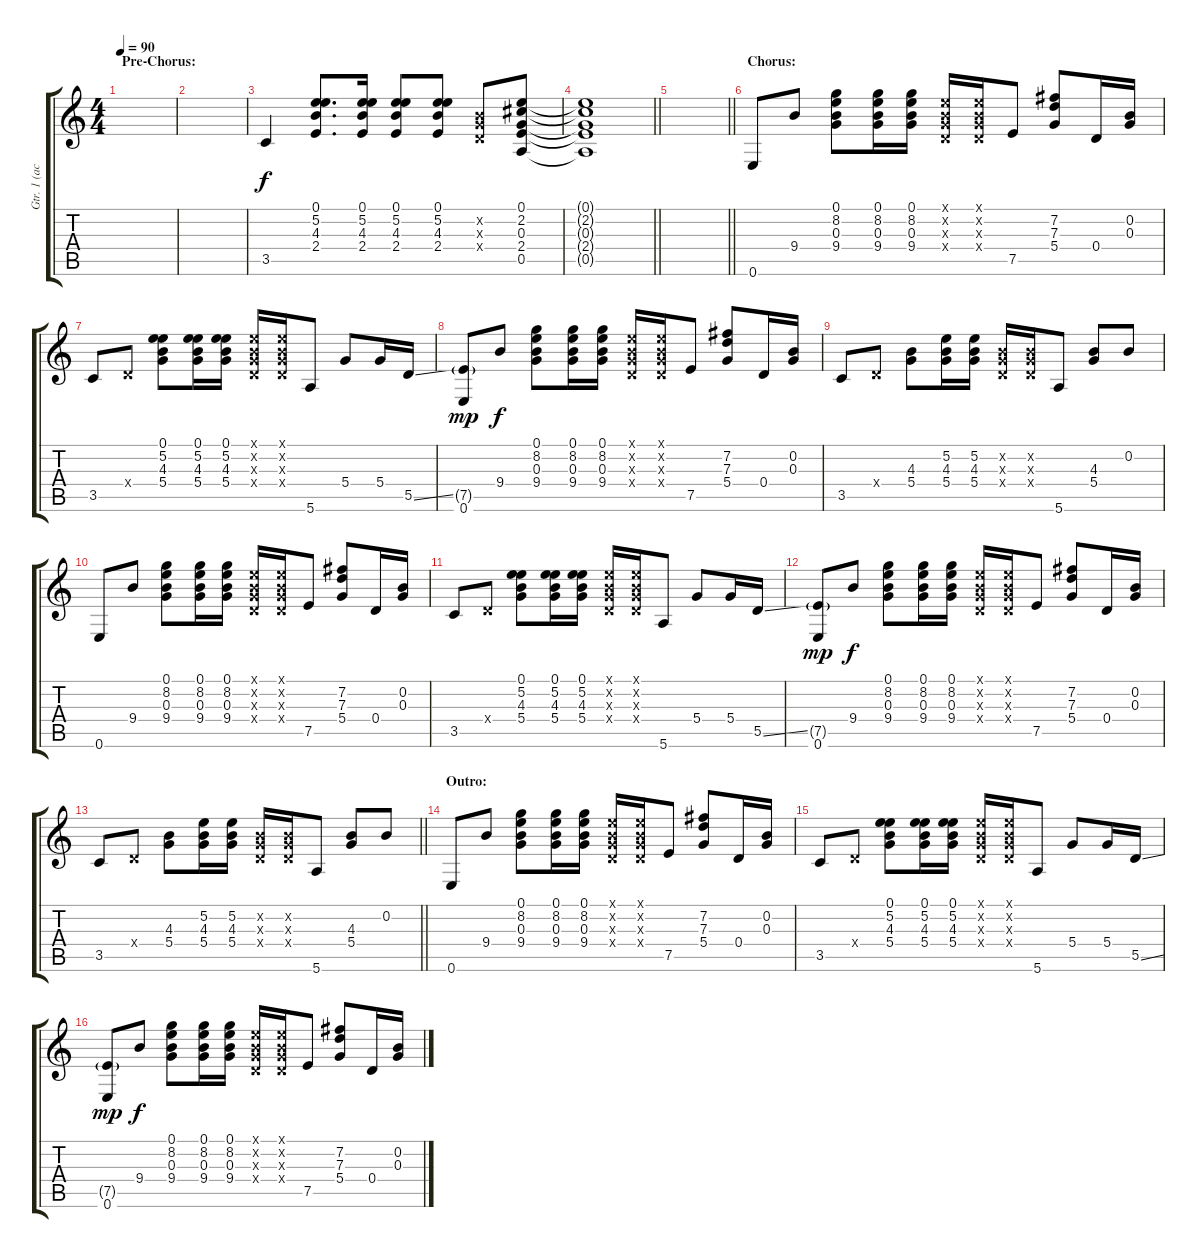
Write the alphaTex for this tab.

\track ("Gtr. 1 (acous.)" "Gtr. 1 (ac") {instrument acousticguitarsteel}
\staff {score tabs}
\tuning (E4 B3 G3 D3 A2 E2) {hide}
\ts (4 4)
\section ("" "Pre-Chorus:")
\tempo 90
\clef g2
\ks c
|
|
3.5.4 (0.1 5.2 4.3 2.4).8{d} (0.1 5.2 4.3 2.4).16 (0.1 5.2 4.3 2.4).8 (0.1 5.2 4.3 2.4).8 (0.2{x} 0.3{x} 0.4{x}).8 (0.1 2.2 0.3 2.4 0.5).8 |
\barLineRight lightlight
(0.1{t} 2.2{t} 0.3{t} 2.4{t} 0.5{t}).1 |
\barLineRight lightlight
|
\section ("" "Chorus:")
0.6.8 9.4.8 (0.1 8.2 0.3 9.4).8 (0.1 8.2 0.3 9.4).16 (0.1 8.2 0.3 9.4).16 (0.1{x} 0.2{x} 0.3{x} 0.4{x}).16 (0.1{x} 0.2{x} 0.3{x} 0.4{x}).16 7.5.8 (7.2 7.3 5.4).8 0.4.16 (0.2 0.3).16 |
3.5.8 0.4{x}.8 (0.1 5.2 4.3 5.4).8 (0.1 5.2 4.3 5.4).16 (0.1 5.2 4.3 5.4).16 (0.1{x} 0.2{x} 0.3{x} 0.4{x}).16 (0.1{x} 0.2{x} 0.3{x} 0.4{x}).16 5.6.8 5.4.8 5.4.16 5.5{ss}.16 |
(7.5{g} 0.6).8{dy mp} 9.4.8{dy f} (0.1 8.2 0.3 9.4).8 (0.1 8.2 0.3 9.4).16 (0.1 8.2 0.3 9.4).16 (0.1{x} 0.2{x} 0.3{x} 0.4{x}).16 (0.1{x} 0.2{x} 0.3{x} 0.4{x}).16 7.5.8 (7.2 7.3 5.4).8 0.4.16 (0.2 0.3).16 |
3.5.8 0.4{x}.8 (4.3 5.4).8 (5.2 4.3 5.4).16 (5.2 4.3 5.4).16 (0.2{x} 0.3{x} 0.4{x}).16 (0.2{x} 0.3{x} 0.4{x}).16 5.6.8 (4.3 5.4).8 0.2.8 |
0.6.8 9.4.8 (0.1 8.2 0.3 9.4).8 (0.1 8.2 0.3 9.4).16 (0.1 8.2 0.3 9.4).16 (0.1{x} 0.2{x} 0.3{x} 0.4{x}).16 (0.1{x} 0.2{x} 0.3{x} 0.4{x}).16 7.5.8 (7.2 7.3 5.4).8 0.4.16 (0.2 0.3).16 |
3.5.8 0.4{x}.8 (0.1 5.2 4.3 5.4).8 (0.1 5.2 4.3 5.4).16 (0.1 5.2 4.3 5.4).16 (0.1{x} 0.2{x} 0.3{x} 0.4{x}).16 (0.1{x} 0.2{x} 0.3{x} 0.4{x}).16 5.6.8 5.4.8 5.4.16 5.5{ss}.16 |
(7.5{g} 0.6).8{dy mp} 9.4.8{dy f} (0.1 8.2 0.3 9.4).8 (0.1 8.2 0.3 9.4).16 (0.1 8.2 0.3 9.4).16 (0.1{x} 0.2{x} 0.3{x} 0.4{x}).16 (0.1{x} 0.2{x} 0.3{x} 0.4{x}).16 7.5.8 (7.2 7.3 5.4).8 0.4.16 (0.2 0.3).16 |
\barLineRight lightlight
3.5.8 0.4{x}.8 (4.3 5.4).8 (5.2 4.3 5.4).16 (5.2 4.3 5.4).16 (0.2{x} 0.3{x} 0.4{x}).16 (0.2{x} 0.3{x} 0.4{x}).16 5.6.8 (4.3 5.4).8 0.2.8 |
\section ("" "Outro:")
0.6.8 9.4.8 (0.1 8.2 0.3 9.4).8 (0.1 8.2 0.3 9.4).16 (0.1 8.2 0.3 9.4).16 (0.1{x} 0.2{x} 0.3{x} 0.4{x}).16 (0.1{x} 0.2{x} 0.3{x} 0.4{x}).16 7.5.8 (7.2 7.3 5.4).8 0.4.16 (0.2 0.3).16 |
3.5.8 0.4{x}.8 (0.1 5.2 4.3 5.4).8 (0.1 5.2 4.3 5.4).16 (0.1 5.2 4.3 5.4).16 (0.1{x} 0.2{x} 0.3{x} 0.4{x}).16 (0.1{x} 0.2{x} 0.3{x} 0.4{x}).16 5.6.8 5.4.8 5.4.16 5.5{ss}.16 |
(7.5{g} 0.6).8{dy mp} 9.4.8{dy f} (0.1 8.2 0.3 9.4).8 (0.1 8.2 0.3 9.4).16 (0.1 8.2 0.3 9.4).16 (0.1{x} 0.2{x} 0.3{x} 0.4{x}).16 (0.1{x} 0.2{x} 0.3{x} 0.4{x}).16 7.5.8 (7.2 7.3 5.4).8 0.4.16 (0.2 0.3).16
